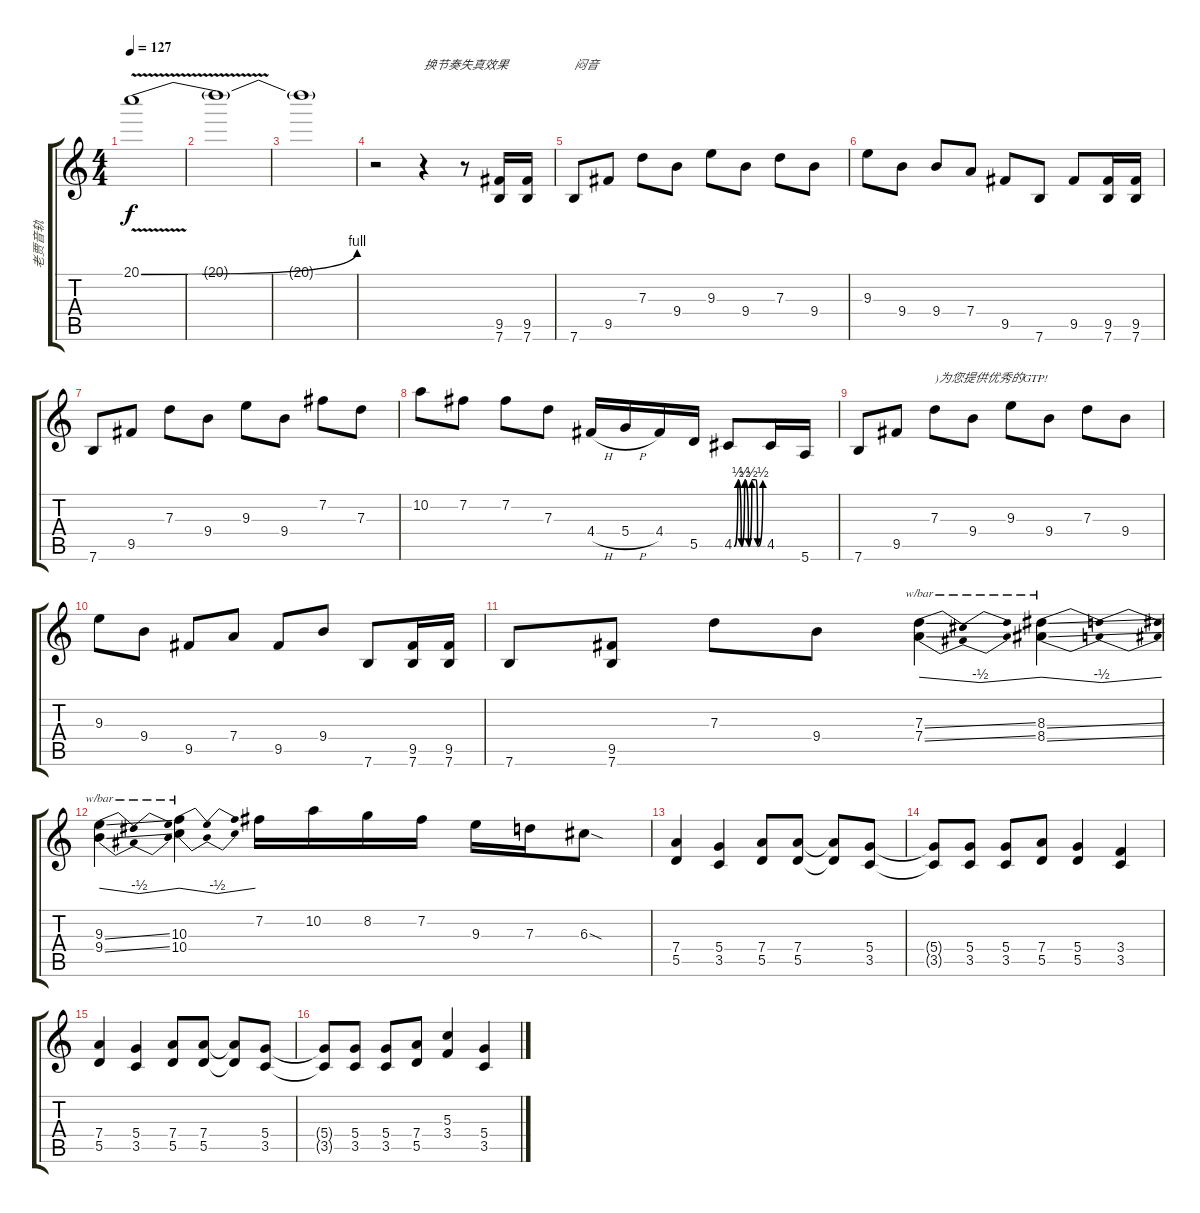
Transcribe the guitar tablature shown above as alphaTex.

\track ("老贾音轨" "老贾音轨") {instrument overdrivenguitar}
\staff {score tabs}
\tuning (E4 B3 G3 D3 A2 E2) {hide}
\ts (4 4)
\tempo 127
\clef g2
\ks c
20.1{be (bend 0 0 60 4) v}.1{dy f} |
20.1{t}.1 |
20.1{t}.1 |
r.2 r.4{txt "换节奏失真效果"} r.8 (9.5 7.6).16 (9.5 7.6).16 |
7.6.8{txt "闷音"} 9.5.8 7.3.8 9.4.8 9.3.8 9.4.8 7.3.8 9.4.8 |
9.3.8 9.4.8 9.4.8 7.4.8 9.5.8 7.6.8 9.5.8 (9.5 7.6).16 (9.5 7.6).16 |
7.6.8 9.5.8 7.3.8 9.4.8 9.3.8 9.4.8 7.2.8 7.3.8 |
10.2.8 7.2.8 7.2.8 7.3.8 4.4{h}.16 5.4{h}.16 4.4.16 5.5.16 4.5{be (custom 0 0 8 2 15 0 22 2 30 0 37 2 45 2 49 0 60 2)}.8 4.5.16 5.6.16 |
7.6.8 9.5.8 7.3.8{txt ")为您提供优秀的GTP!"} 9.4.8 9.3.8 9.4.8 7.3.8 9.4.8 |
9.3.8 9.4.8 9.5.8 7.4.8 9.5.8 9.4.8 7.6.8 (9.5 7.6).16 (9.5 7.6).16 |
7.6.8 (9.5 7.6).8 7.3.8 9.4.8 (7.3{ss} 7.4{ss}).4{tbe (dip default 0 0 30 -2 60 0)} (8.3{ss} 8.4{ss}).4{tbe (dip default 0 0 30 -2 60 0)} |
(9.3{ss} 9.4{ss}).4{tbe (dip default 0 0 30 -2 60 0)} (10.3 10.4).4{tbe (dip default 0 0 30 -2 60 0)} 7.2.16 10.2.16 8.2.16 7.2.16 9.3.16 7.3.16 6.3{sod}.8 |
(7.4 5.5).4 (5.4 3.5).4 (7.4 5.5).8 (7.4 5.5).8 (7.4{t} 5.5{t}).8 (5.4 3.5).8 |
(5.4{t} 3.5{t}).8 (5.4 3.5).8 (5.4 3.5).8 (7.4 5.5).8 (5.4 5.5).4 (3.4 3.5).4 |
(7.4 5.5).4 (5.4 3.5).4 (7.4 5.5).8 (7.4 5.5).8 (7.4{t} 5.5{t}).8 (5.4 3.5).8 |
(5.4{t} 3.5{t}).8 (5.4 3.5).8 (5.4 3.5).8 (7.4 5.5).8 (5.3 3.4).4 (5.4 3.5).4
